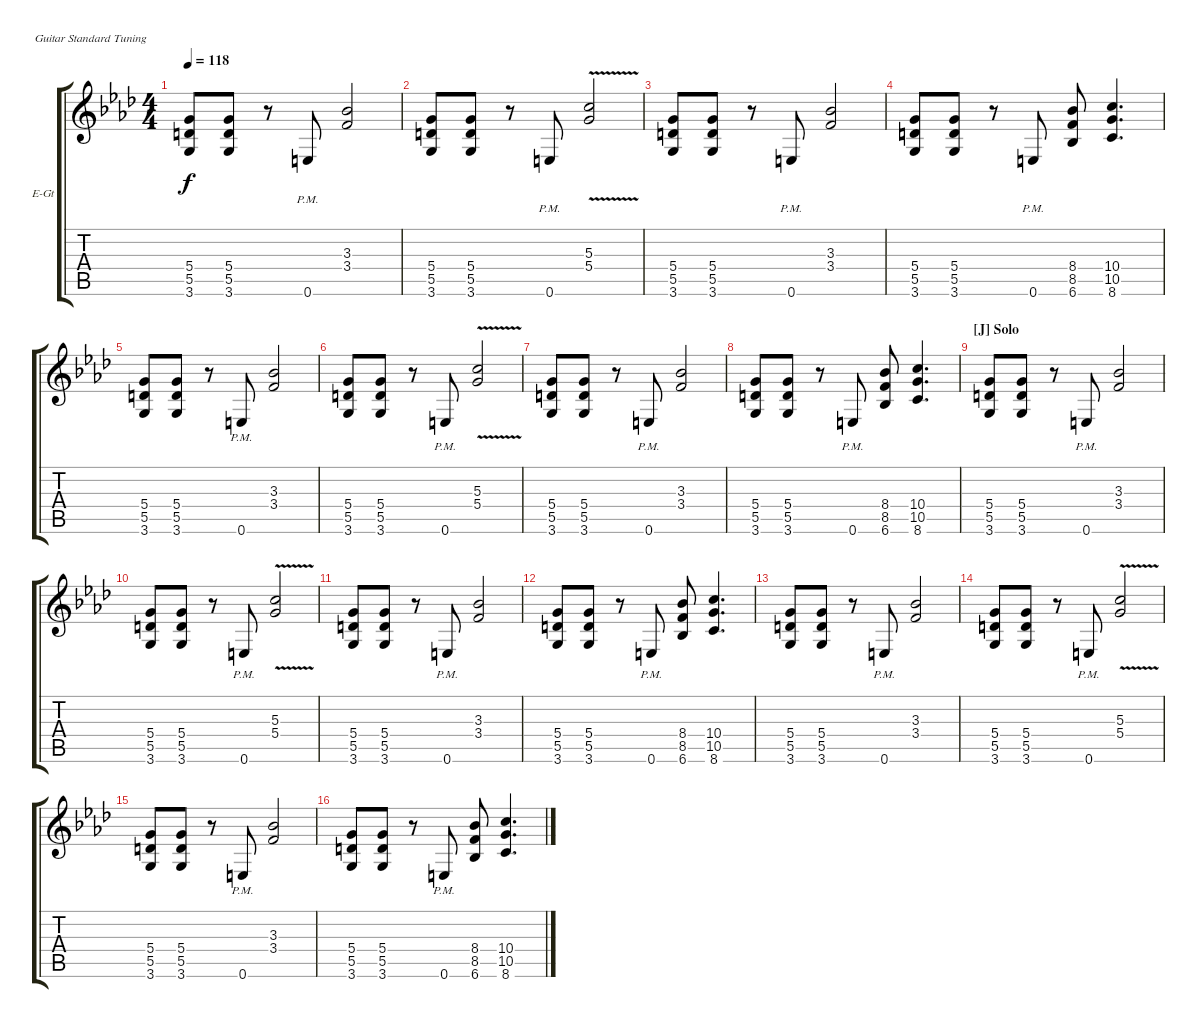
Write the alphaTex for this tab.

\bracketExtendMode groupsimilarinstruments
\firstSystemTrackNameOrientation horizontal
\otherSystemsTrackNameOrientation horizontal
\track ("Guitar 1" "E-Gt") {instrument distortionguitar}
\staff {score tabs}
\tuning (E4 B3 G3 D3 A2 E2)
\ts (4 4)
\tempo 118
\clef g2
\scale
1.03909
\ks ab
(3.6 5.5 5.4).8{dy f} (3.6 5.5 5.4).8 r.8 0.6{pm}.8 (3.4 3.3).2 |
\scale
0.960908 (3.6 5.5 5.4).8 (3.6 5.5 5.4).8 r.8 0.6{pm}.8 (5.4 5.3{v}).2 |
\scale
1.03909 (3.6 5.5 5.4).8 (3.6 5.5 5.4).8 r.8 0.6{pm}.8 (3.4 3.3).2 |
\scale
0.960908 (3.6 5.5 5.4).8 (3.6 5.5 5.4).8 r.8 0.6{pm}.8 (6.6 8.5 8.4).8 (8.6 10.5 10.4).4{d} |
\scale
1.03909 (3.6 5.5 5.4).8 (3.6 5.5 5.4).8 r.8 0.6{pm}.8 (3.4 3.3).2 |
\scale
0.960908 (3.6 5.5 5.4).8 (3.6 5.5 5.4).8 r.8 0.6{pm}.8 (5.4 5.3{v}).2 |
\scale
1.03909 (3.6 5.5 5.4).8 (3.6 5.5 5.4).8 r.8 0.6{pm}.8 (3.4 3.3).2 |
\scale
0.960908 (3.6 5.5 5.4).8 (3.6 5.5 5.4).8 r.8 0.6{pm}.8 (6.6 8.5 8.4).8 (8.6 10.5 10.4).4{d} |
\section ("J" "Solo")
\scale
1.03909 (3.6 5.5 5.4).8 (3.6 5.5 5.4).8 r.8 0.6{pm}.8 (3.4 3.3).2 |
\scale
0.960908 (3.6 5.5 5.4).8 (3.6 5.5 5.4).8 r.8 0.6{pm}.8 (5.4 5.3{v}).2 |
\scale
1.03909 (3.6 5.5 5.4).8 (3.6 5.5 5.4).8 r.8 0.6{pm}.8 (3.4 3.3).2 |
\scale
0.960908 (3.6 5.5 5.4).8 (3.6 5.5 5.4).8 r.8 0.6{pm}.8 (6.6 8.5 8.4).8 (8.6 10.5 10.4).4{d} |
\scale
1.03909 (3.6 5.5 5.4).8 (3.6 5.5 5.4).8 r.8 0.6{pm}.8 (3.4 3.3).2 |
\scale
0.960908 (3.6 5.5 5.4).8 (3.6 5.5 5.4).8 r.8 0.6{pm}.8 (5.4 5.3{v}).2 |
\scale
1.03909 (3.6 5.5 5.4).8 (3.6 5.5 5.4).8 r.8 0.6{pm}.8 (3.4 3.3).2 |
\scale
0.960908 (3.6 5.5 5.4).8 (3.6 5.5 5.4).8 r.8 0.6{pm}.8 (6.6 8.5 8.4).8 (8.6 10.5 10.4).4{d}
